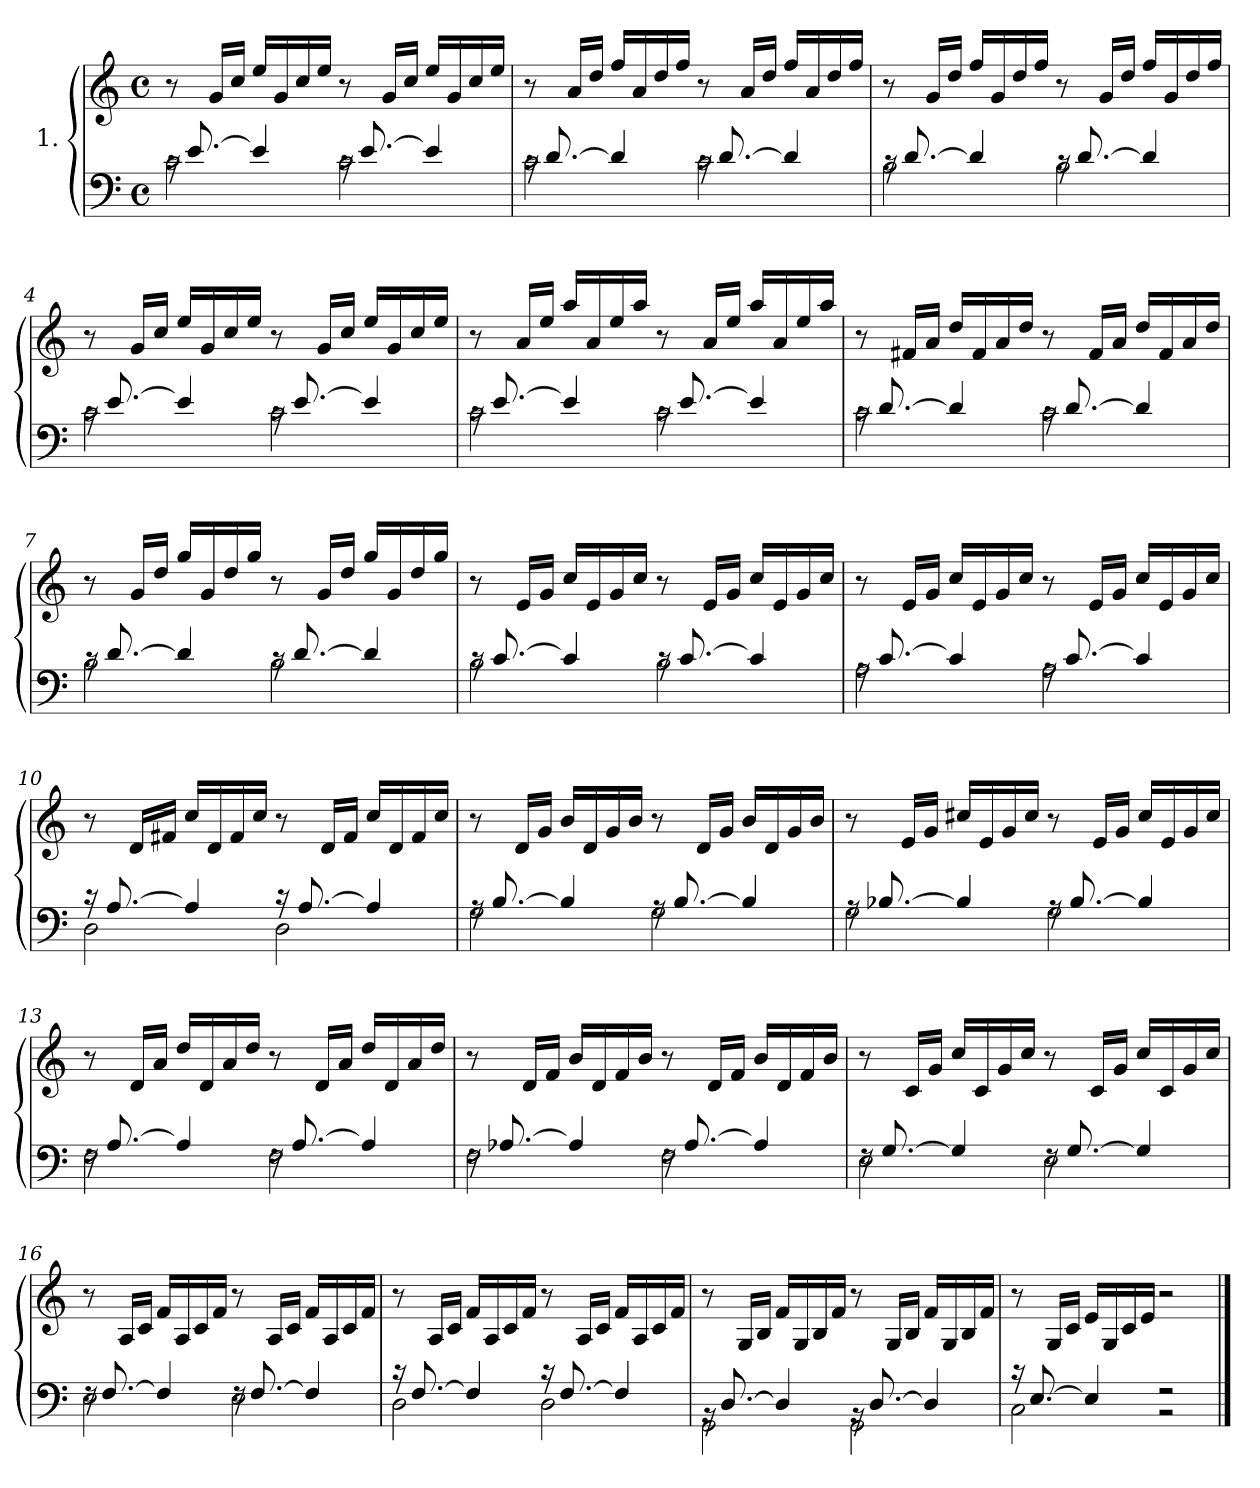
**kern	**kern
*part1	*part1
*staff2	*staff1
*I"1.	*
*clefF4	*clefG2
*k[]	*k[]
*M4/4	*M4/4
*met(c)	*met(c)
=1	=1
*^	*
16rc	2c\	8r
[8.e/	.	.
.	.	16g/LL
.	.	16cc/JJ
4e/]	.	16ee/LL
.	.	16g/
.	.	16cc/
.	.	16ee/JJ
16rc	2c\	8r
[8.e/	.	.
.	.	16g/LL
.	.	16cc/JJ
4e/]	.	16ee/LL
.	.	16g/
.	.	16cc/
.	.	16ee/JJ
=2	=2	=2
16rc	2c\	8r
[8.d/	.	.
.	.	16a/LL
.	.	16dd/JJ
4d/]	.	16ff/LL
.	.	16a/
.	.	16dd/
.	.	16ff/JJ
16rc	2c\	8r
[8.d/	.	.
.	.	16a/LL
.	.	16dd/JJ
4d/]	.	16ff/LL
.	.	16a/
.	.	16dd/
.	.	16ff/JJ
=3	=3	=3
16rc	2B\	8r
[8.d/	.	.
.	.	16g/LL
.	.	16dd/JJ
4d/]	.	16ff/LL
.	.	16g/
.	.	16dd/
.	.	16ff/JJ
16rc	2B\	8r
[8.d/	.	.
.	.	16g/LL
.	.	16dd/JJ
4d/]	.	16ff/LL
.	.	16g/
.	.	16dd/
.	.	16ff/JJ
!!LO:LB:g=z
=4	=4	=4
16rc	2c\	8r
[8.e/	.	.
.	.	16g/LL
.	.	16cc/JJ
4e/]	.	16ee/LL
.	.	16g/
.	.	16cc/
.	.	16ee/JJ
16rc	2c\	8r
[8.e/	.	.
.	.	16g/LL
.	.	16cc/JJ
4e/]	.	16ee/LL
.	.	16g/
.	.	16cc/
.	.	16ee/JJ
=5	=5	=5
16rc	2c\	8r
[8.e/	.	.
.	.	16a/LL
.	.	16ee/JJ
4e/]	.	16aa/LL
.	.	16a/
.	.	16ee/
.	.	16aa/JJ
16rc	2c\	8r
[8.e/	.	.
.	.	16a/LL
.	.	16ee/JJ
4e/]	.	16aa/LL
.	.	16a/
.	.	16ee/
.	.	16aa/JJ
=6	=6	=6
16rc	2c\	8r
[8.d/	.	.
.	.	16f#X/LL
.	.	16a/JJ
4d/]	.	16dd/LL
.	.	16f#/
.	.	16a/
.	.	16dd/JJ
16rc	2c\	8r
[8.d/	.	.
.	.	16f#/LL
.	.	16a/JJ
4d/]	.	16dd/LL
.	.	16f#/
.	.	16a/
.	.	16dd/JJ
!!LO:LB:g=z
=7	=7	=7
16rc	2B\	8r
[8.d/	.	.
.	.	16g/LL
.	.	16dd/JJ
4d/]	.	16gg/LL
.	.	16g/
.	.	16dd/
.	.	16gg/JJ
16rc	2B\	8r
[8.d/	.	.
.	.	16g/LL
.	.	16dd/JJ
4d/]	.	16gg/LL
.	.	16g/
.	.	16dd/
.	.	16gg/JJ
=8	=8	=8
16rc	2B\	8r
[8.c/	.	.
.	.	16e/LL
.	.	16g/JJ
4c/]	.	16cc/LL
.	.	16e/
.	.	16g/
.	.	16cc/JJ
16rc	2B\	8r
[8.c/	.	.
.	.	16e/LL
.	.	16g/JJ
4c/]	.	16cc/LL
.	.	16e/
.	.	16g/
.	.	16cc/JJ
=9	=9	=9
16rA	2A\	8r
[8.c/	.	.
.	.	16e/LL
.	.	16g/JJ
4c/]	.	16cc/LL
.	.	16e/
.	.	16g/
.	.	16cc/JJ
16rA	2A\	8r
[8.c/	.	.
.	.	16e/LL
.	.	16g/JJ
4c/]	.	16cc/LL
.	.	16e/
.	.	16g/
.	.	16cc/JJ
!!LO:LB:g=z
=10	=10	=10
16r	2D\	8r
[8.A/	.	.
.	.	16d/LL
.	.	16f#X/JJ
4A/]	.	16cc/LL
.	.	16d/
.	.	16f#/
.	.	16cc/JJ
16r	2D\	8r
[8.A/	.	.
.	.	16d/LL
.	.	16f#/JJ
4A/]	.	16cc/LL
.	.	16d/
.	.	16f#/
.	.	16cc/JJ
=11	=11	=11
16rA	2G\	8r
[8.B/	.	.
.	.	16d/LL
.	.	16g/JJ
4B/]	.	16b/LL
.	.	16d/
.	.	16g/
.	.	16b/JJ
16rA	2G\	8r
[8.B/	.	.
.	.	16d/LL
.	.	16g/JJ
4B/]	.	16b/LL
.	.	16d/
.	.	16g/
.	.	16b/JJ
=12	=12	=12
16rA	2G\	8r
[8.B-X/	.	.
.	.	16e/LL
.	.	16g/JJ
4B-/]	.	16cc#X/LL
.	.	16e/
.	.	16g/
.	.	16cc#/JJ
16rA	2G\	8r
[8.B-/	.	.
.	.	16e/LL
.	.	16g/JJ
4B-/]	.	16cc#/LL
.	.	16e/
.	.	16g/
.	.	16cc#/JJ
!!LO:LB:g=z
=13	=13	=13
16rF	2F\	8r
[8.A/	.	.
.	.	16d/LL
.	.	16a/JJ
4A/]	.	16dd/LL
.	.	16d/
.	.	16a/
.	.	16dd/JJ
16rF	2F\	8r
[8.A/	.	.
.	.	16d/LL
.	.	16a/JJ
4A/]	.	16dd/LL
.	.	16d/
.	.	16a/
.	.	16dd/JJ
=14	=14	=14
16rF	2F\	8r
[8.A-X/	.	.
.	.	16d/LL
.	.	16f/JJ
4A-/]	.	16b/LL
.	.	16d/
.	.	16f/
.	.	16b/JJ
16rF	2F\	8r
[8.A-/	.	.
.	.	16d/LL
.	.	16f/JJ
4A-/]	.	16b/LL
.	.	16d/
.	.	16f/
.	.	16b/JJ
=15	=15	=15
16rF	2E\	8r
[8.G/	.	.
.	.	16c/LL
.	.	16g/JJ
4G/]	.	16cc/LL
.	.	16c/
.	.	16g/
.	.	16cc/JJ
16rF	2E\	8r
[8.G/	.	.
.	.	16c/LL
.	.	16g/JJ
4G/]	.	16cc/LL
.	.	16c/
.	.	16g/
.	.	16cc/JJ
!!LO:LB:g=z
=16	=16	=16
16rF	2E\	8r
[8.F/	.	.
.	.	16A/LL
.	.	16c/JJ
4F/]	.	16f/LL
.	.	16A/
.	.	16c/
.	.	16f/JJ
16rF	2E\	8r
[8.F/	.	.
.	.	16A/LL
.	.	16c/JJ
4F/]	.	16f/LL
.	.	16A/
.	.	16c/
.	.	16f/JJ
=17	=17	=17
16r	2D\	8r
[8.F/	.	.
.	.	16A/LL
.	.	16c/JJ
4F/]	.	16f/LL
.	.	16A/
.	.	16c/
.	.	16f/JJ
16r	2D\	8r
[8.F/	.	.
.	.	16A/LL
.	.	16c/JJ
4F/]	.	16f/LL
.	.	16A/
.	.	16c/
.	.	16f/JJ
=18	=18	=18
16rBB	2GG\	8r
[8.D/	.	.
.	.	16G/LL
.	.	16B/JJ
4D/]	.	16f/LL
.	.	16G/
.	.	16B/
.	.	16f/JJ
16rBB	2GG\	8r
[8.D/	.	.
.	.	16G/LL
.	.	16B/JJ
4D/]	.	16f/LL
.	.	16G/
.	.	16B/
.	.	16f/JJ
!!LO:PB:g=z
=19	=19	=19
16r	2C\	8r
[8.E/	.	.
.	.	16G/LL
.	.	16c/JJ
4E/]	.	16e/LL
.	.	16G/
.	.	16c/
.	.	16e/JJ
2r	2r	2r
*v	*v	*
==	==
*-	*-
